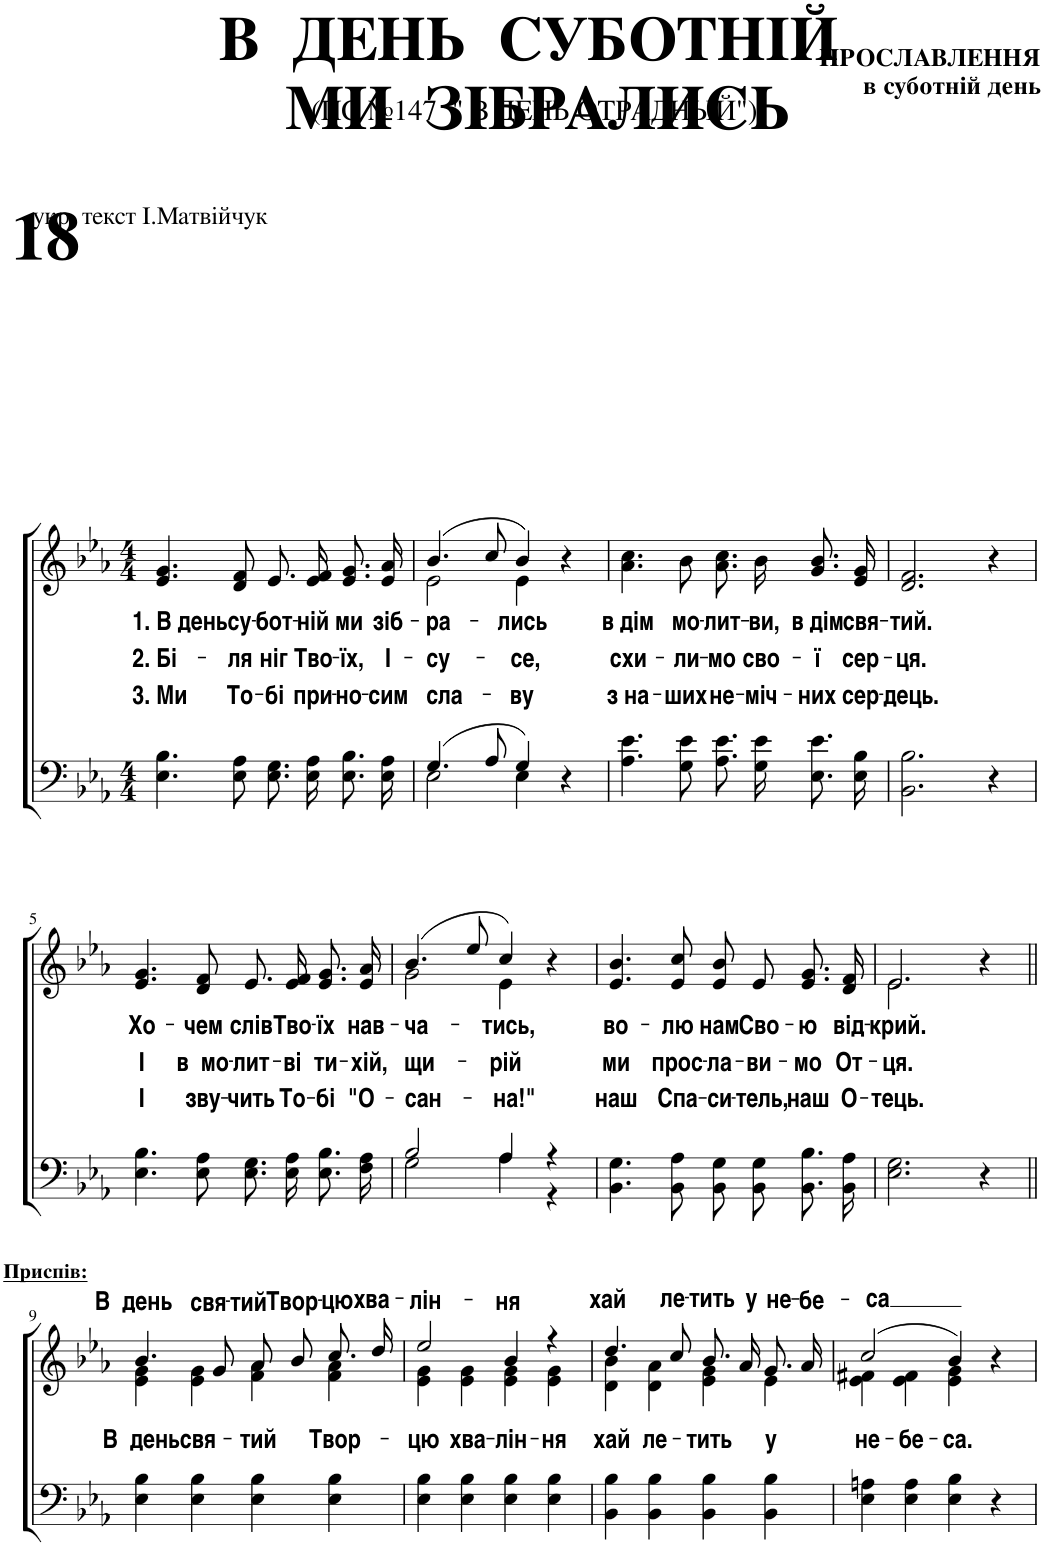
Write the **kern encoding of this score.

**kern	**kern	**text	**text	**text
*part2	*part1	*part1	*part1	*part1
*staff2	*staff1	*staff1	*staff1	*staff1
*I"Бас	*I"Сопрано	*	*	*
*clefF4	*clefG2	*	*	*
*k[b-e-a-]	*k[b-e-a-]	*	*	*
*M4/4	*M4/4	*	*	*
=1	=1	=1	=1	=1
!	!LO:TX:a:B:t=18	!	!	!
!	!	!LO:LY:b	!LO:LY:b	!LO:LY:b
4.E-\ 4.B-\	4.e-/ 4.g/	1. В день	2. Бі-	3. Ми
!	!	!LO:LY:b	!LO:LY:b	!LO:LY:b
8E-\ 8A-\	8d/ 8f/	су-	-ля	То-
!	!	!LO:LY:b	!LO:LY:b	!LO:LY:b
8.E-\ 8.G\L	8.e-/L	-бот-	ніг	-бі
!	!	!LO:LY:b	!LO:LY:b	!LO:LY:b
16E-\ 16A-\Jk	16e-/ 16f/Jk	-ній	Тво-	при-
!	!	!LO:LY:b	!LO:LY:b	!LO:LY:b
8.E-\ 8.B-\L	8.e-/ 8.g/L	ми	-їх,	-но-
!	!	!LO:LY:b	!LO:LY:b	!LO:LY:b
16E-\ 16A-\Jk	16e-/ 16a-/Jk	зіб-	І-	-сим
=2	=2	=2	=2	=2
*^	*	*	*	*
!	!	!	!LO:LY:b	!LO:LY:b	!LO:LY:b
*	*	*^	*	*	*
(4.G/	2E-\	(4.b-/	2e-\	-ра-	-су-	сла-
8A-/	.	8cc/	.	.	.	.
!	!	!	!	!LO:LY:b	!LO:LY:b	!LO:LY:b
4G/)	4E-\	4b-/)	4e-\	-лись	-се,	-ву
4r	4ryy	4r	4ryy	.	.	.
=3	=3	=3	=3	=3	=3	=3
!	!	!	!	!LO:LY:b	!LO:LY:b	!LO:LY:b
*v	*v	*	*	*	*	*
*	*v	*v	*	*	*
4.A-\ 4.e-\	4.a-\ 4.cc\	в дім	схи-	з на-
!	!	!LO:LY:b	!LO:LY:b	!LO:LY:b
8G\ 8e-\	8b-\	мо-	-ли-	-ших
!	!	!LO:LY:b	!LO:LY:b	!LO:LY:b
8.A-\ 8.e-\L	8.a-/ 8.cc/L	-лит-	-мо	не-
!	!	!LO:LY:b	!LO:LY:b	!LO:LY:b
16G\ 16e-\Jk	16b-/Jk	-ви,	сво-	-міч-
!	!	!LO:LY:b	!LO:LY:b	!LO:LY:b
8.E-\ 8.e-\L	8.g/ 8.b-/L	в дім	-ї	-них
!	!	!LO:LY:b	!LO:LY:b	!LO:LY:b
16E-\ 16B-\Jk	16e-/ 16g/Jk	свя-	сер-	сер-
=4	=4	=4	=4	=4
!	!	!LO:LY:b	!LO:LY:b	!LO:LY:b
2.BB-\ 2.B-\	2.d/ 2.f/	-тий.	-ця.	-дець.
4r	4r	.	.	.
!!LO:LB:g=z
=5	=5	=5	=5	=5
!	!	!LO:LY:b	!LO:LY:b	!LO:LY:b
4.E-\ 4.B-\	4.e-/ 4.g/	Хо-	І	І
!	!	!LO:LY:b	!LO:LY:b	!LO:LY:b
8E-\ 8A-\	8d/ 8f/	-чем	в мо-	зву-
!	!	!LO:LY:b	!LO:LY:b	!LO:LY:b
8.E-\ 8.G\L	8.e-/L	слів	-лит-	-чить
!	!	!LO:LY:b	!LO:LY:b	!LO:LY:b
16E-\ 16A-\Jk	16e-/ 16f/Jk	Тво-	-ві	То-
!	!	!LO:LY:b	!LO:LY:b	!LO:LY:b
8.E-\ 8.B-\L	8.e-/ 8.g/L	-їх	ти-	-бі
!	!	!LO:LY:b	!LO:LY:b	!LO:LY:b
16F\ 16A-\Jk	16e-/ 16a-/Jk	нав-	-хій,	"О-
=6	=6	=6	=6	=6
*^	*	*	*	*
!	!	!	!LO:LY:b	!LO:LY:b	!LO:LY:b
*	*	*^	*	*	*
2B-/	2G\	(4.b-/	2g\	-ча-	щи-	-сан-
.	.	8ee-/	.	.	.	.
!	!	!	!	!LO:LY:b	!LO:LY:b	!LO:LY:b
4A-/	4A-\	4cc/)	4e-\	-тись,	-рій	-на!"
4r	4r	4r	4ryy	.	.	.
=7	=7	=7	=7	=7	=7	=7
!	!	!	!	!LO:LY:b	!LO:LY:b	!LO:LY:b
*v	*v	*	*	*	*	*
*	*v	*v	*	*	*
4.BB-\ 4.G\	4.e-/ 4.b-/	во-	ми	наш
!	!	!LO:LY:b	!LO:LY:b	!LO:LY:b
8BB-\ 8A-\	8e-/ 8cc/	-лю	прос-	Спа-
!	!	!LO:LY:b	!LO:LY:b	!LO:LY:b
8BB-\ 8G\L	8e-/ 8b-/L	нам	-ла-	-си-
!	!	!LO:LY:b	!LO:LY:b	!LO:LY:b
8BB-\ 8G\J	8e-/J	Сво-	-ви-	-тель,
!	!	!LO:LY:b	!LO:LY:b	!LO:LY:b
8.BB-\ 8.B-\L	8.e-/ 8.g/L	-ю	-мо	наш
!	!	!LO:LY:b	!LO:LY:b	!LO:LY:b
16BB-\ 16A-\Jk	16d/ 16f/Jk	від-	От-	О-
=8	=8	=8	=8	=8
!	!	!LO:LY:b	!LO:LY:b	!LO:LY:b
*	*^	*	*	*
2.E-\ 2.G\	2.e-/	2.e-\	-крий.	-ця.	-тець.
4r	4r	4ryy	.	.	.
!!LO:LB:g=z	!!
=9||	=9||	=9||	=9||	=9||	=9||
!	!LO:TX:a:B:t=Приспів&colon;	!	!	!	!
!	!	!	!LO:LY:a	!	!
!	!	!	!	!LO:LY:b	!
4E-\ 4B-\	4.b-/	4e-\ 4g\	.	В день	.
!	!	!	!	!LO:LY:b	!
4E-\ 4B-\	.	4e-\ 4g\	.	свя-	.
!	!	!	!LO:LY:a	!	!
.	8g/	.	свя-	.	.
!	!	!	!LO:LY:a	!	!
!	!	!	!	!LO:LY:b	!
4E-\ 4B-\	8a-/L	4f\ 4a-\	.	-тий	.
!	!	!	!LO:LY:a	!	!
.	8b-/J	.	Твор-	.	.
!	!	!	!LO:LY:a	!	!
!	!	!	!	!LO:LY:b	!
4E-\ 4B-\	8.cc/L	4f\ 4a-\	.	Твор-	.
!	!	!	!LO:LY:a	!	!
.	16dd/Jk	.	хва-	.	.
=10	=10	=10	=10	=10	=10
!	!	!	!LO:LY:a	!	!
!	!	!	!	!LO:LY:b	!
4E-\ 4B-\	2ee-/	4e-\ 4g\	.	-цю	.
!	!	!	!	!LO:LY:b	!
4E-\ 4B-\	.	4e-\ 4g\	.	хва-	.
!	!	!	!LO:LY:a	!	!
!	!	!	!	!LO:LY:b	!
4E-\ 4B-\	4b-/	4e-\ 4g\	.	-лін-	.
!	!	!	!	!LO:LY:b	!
4E-\ 4B-\	4r	4e-\ 4g\	.	-ня	.
=11	=11	=11	=11	=11	=11
!	!	!	!LO:LY:a	!	!
!	!	!	!	!LO:LY:b	!
4BB-\ 4B-\	4.dd/	4d\ 4b-\	.	хай	.
!	!	!	!	!LO:LY:b	!
4BB-\ 4B-\	.	4d\ 4a-\	.	ле-	.
!	!	!	!LO:LY:a	!	!
.	8cc/	.	ле-	.	.
!	!	!	!LO:LY:a	!	!
!	!	!	!	!LO:LY:b	!
4BB-\ 4B-\	8.b-/L	4e-\ 4g\	.	-тить	.
!	!	!	!LO:LY:a	!	!
.	16a-/Jk	.	у	.	.
!	!	!	!LO:LY:a	!	!
!	!	!	!	!LO:LY:b	!
4BB-\ 4B-\	8.g/L	4e-\	.	у	.
!	!	!	!LO:LY:a	!	!
.	16a-/Jk	.	-бе-	.	.
=12	=12	=12	=12	=12	=12
!	!	!	!LO:LY:a	!	!
!	!	!	!	!LO:LY:b	!
4E-\ 4An\	(2cc/	4e-\ 4f#X\	.	не-	.
!	!	!	!	!LO:LY:b	!
4E-\ 4A\	.	4e-\ 4f#\	.	-бе-	.
!	!	!	!	!LO:LY:b	!
4E-\ 4B-\	4b-/)	4e-\ 4g\	.	-са.	.
4r	4r	4ryy	.	.	.
*	*v	*v	*	*	*
=	=	=	=	=
*-	*-	*-	*-	*-
